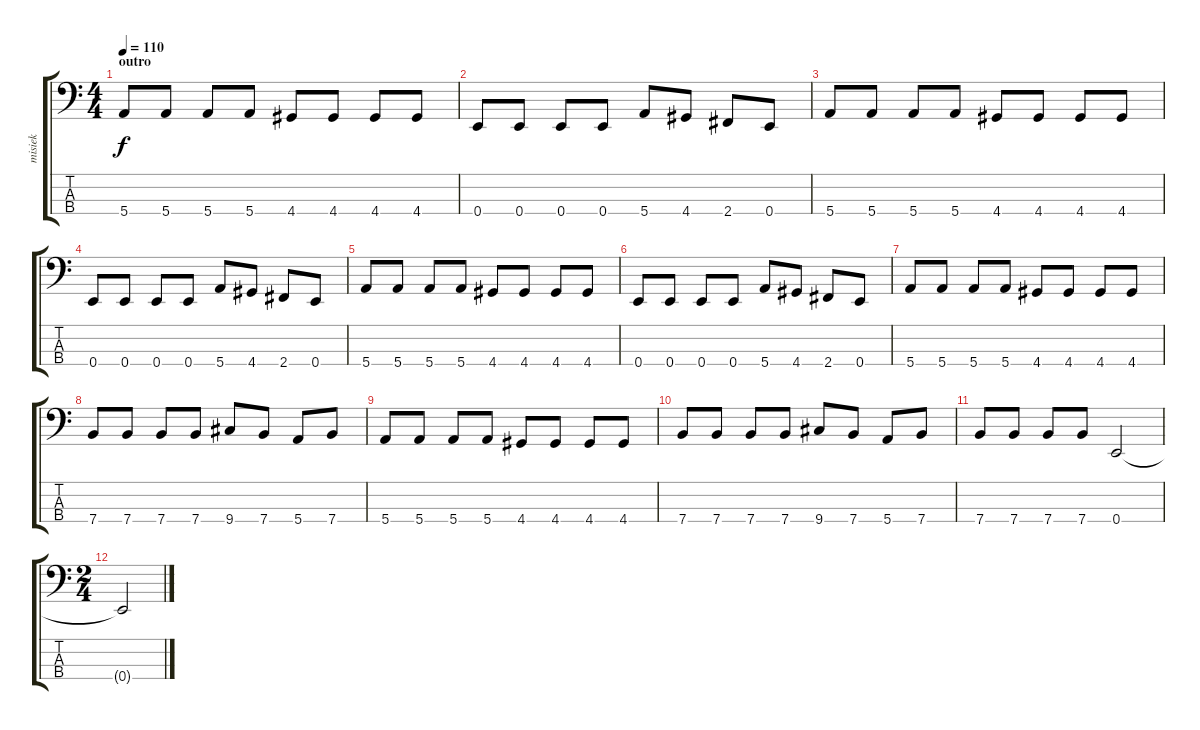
\track ("misiek" "misiek") {instrument electricbasspick}
\staff {score tabs}
\tuning (G2 D2 A1 E1) {hide}
\ts (4 4)
\section ("" "outro")
\tempo 110
\clef f4
\ks c
5.4.8{dy f} 5.4.8 5.4.8 5.4.8 4.4.8 4.4.8 4.4.8 4.4.8 |
0.4.8 0.4.8 0.4.8 0.4.8 5.4.8 4.4.8 2.4.8 0.4.8 |
5.4.8 5.4.8 5.4.8 5.4.8 4.4.8 4.4.8 4.4.8 4.4.8 |
0.4.8 0.4.8 0.4.8 0.4.8 5.4.8 4.4.8 2.4.8 0.4.8 |
5.4.8 5.4.8 5.4.8 5.4.8 4.4.8 4.4.8 4.4.8 4.4.8 |
0.4.8 0.4.8 0.4.8 0.4.8 5.4.8 4.4.8 2.4.8 0.4.8 |
5.4.8 5.4.8 5.4.8 5.4.8 4.4.8 4.4.8 4.4.8 4.4.8 |
7.4.8 7.4.8 7.4.8 7.4.8 9.4.8 7.4.8 5.4.8 7.4.8 |
5.4.8 5.4.8 5.4.8 5.4.8 4.4.8 4.4.8 4.4.8 4.4.8 |
7.4.8 7.4.8 7.4.8 7.4.8 9.4.8 7.4.8 5.4.8 7.4.8 |
7.4.8 7.4.8 7.4.8 7.4.8 0.4.2 |
\ts (2 4)
0.4{t}.2
